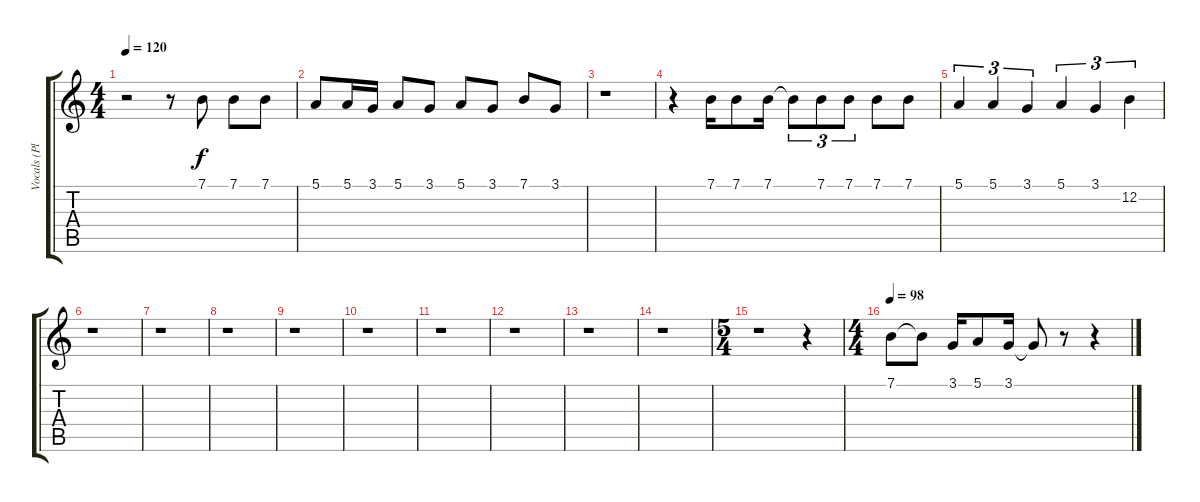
\track ("Vocals (Plant)" "Vocals (Pl") {instrument lead2sawtooth}
\staff {score tabs}
\tuning (E4 B3 G3 D3 A2 E2) {hide}
\ts (4 4)
\tempo 120
\clef g2
\ks c
r.2{dy f} r.8 7.1.8 7.1.8 7.1.8 |
5.1.8 5.1.16 3.1.16 5.1.8 3.1.8 5.1.8 3.1.8 7.1.8 3.1.8 |
r.1 |
r.4 7.1.16 7.1.8 7.1.16 7.1{t}.8{tu (3 2)} 7.1.8{tu (3 2)} 7.1.8{tu (3 2)} 7.1.8 7.1.8 |
5.1.4{tu (3 2)} 5.1.4{tu (3 2)} 3.1.4{tu (3 2)} 5.1.4{tu (3 2)} 3.1.4{tu (3 2)} 12.2.4{tu (3 2)} |
r.1 |
r.1 |
r.1 |
r.1 |
r.1 |
r.1 |
r.1 |
r.1 |
r.1 |
\ts (5 4)
r.1 r.4 |
\ts (4 4)
\tempo 98
7.1.8 7.1{t}.8 3.1.16 5.1.8 3.1.16 3.1{t}.8 r.8 r.4
